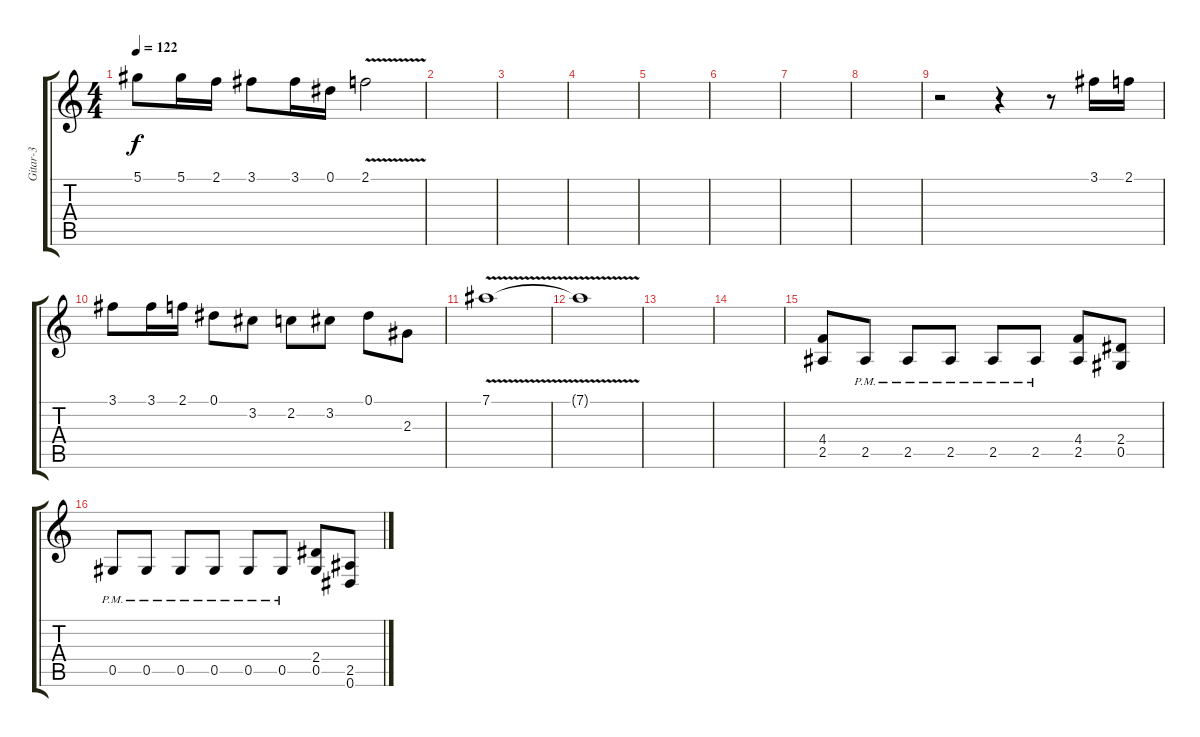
\track ("Gitar-3" "Gitar-3") {instrument overdrivenguitar}
\staff {score tabs}
\tuning (Eb4 Bb3 Gb3 Db3 Ab2 Eb2) {hide}
\ts (4 4)
\tempo 122
\clef g2
\ks c
5.1.8{dy f} 5.1.16 2.1.16 3.1.8 3.1.16 0.1.16 2.1{v}.2 |
|
|
|
|
|
|
|
r.2 r.4 r.8 3.1.16 2.1.16 |
3.1.8 3.1.16 2.1.16 0.1.8 3.2.8 2.2.8 3.2.8 0.1.8 2.3.8 |
7.1{v}.1{volume 0} |
7.1{t}.1 |
|
|
(4.4 2.5).8 2.5{pm}.8 2.5{pm}.8 2.5{pm}.8 2.5{pm}.8 2.5{pm}.8 (4.4 2.5).8 (2.4 0.5).8 |
0.5{pm}.8 0.5{pm}.8 0.5{pm}.8 0.5{pm}.8 0.5{pm}.8 0.5{pm}.8 (2.4 0.5).8 (2.5 0.6).8
